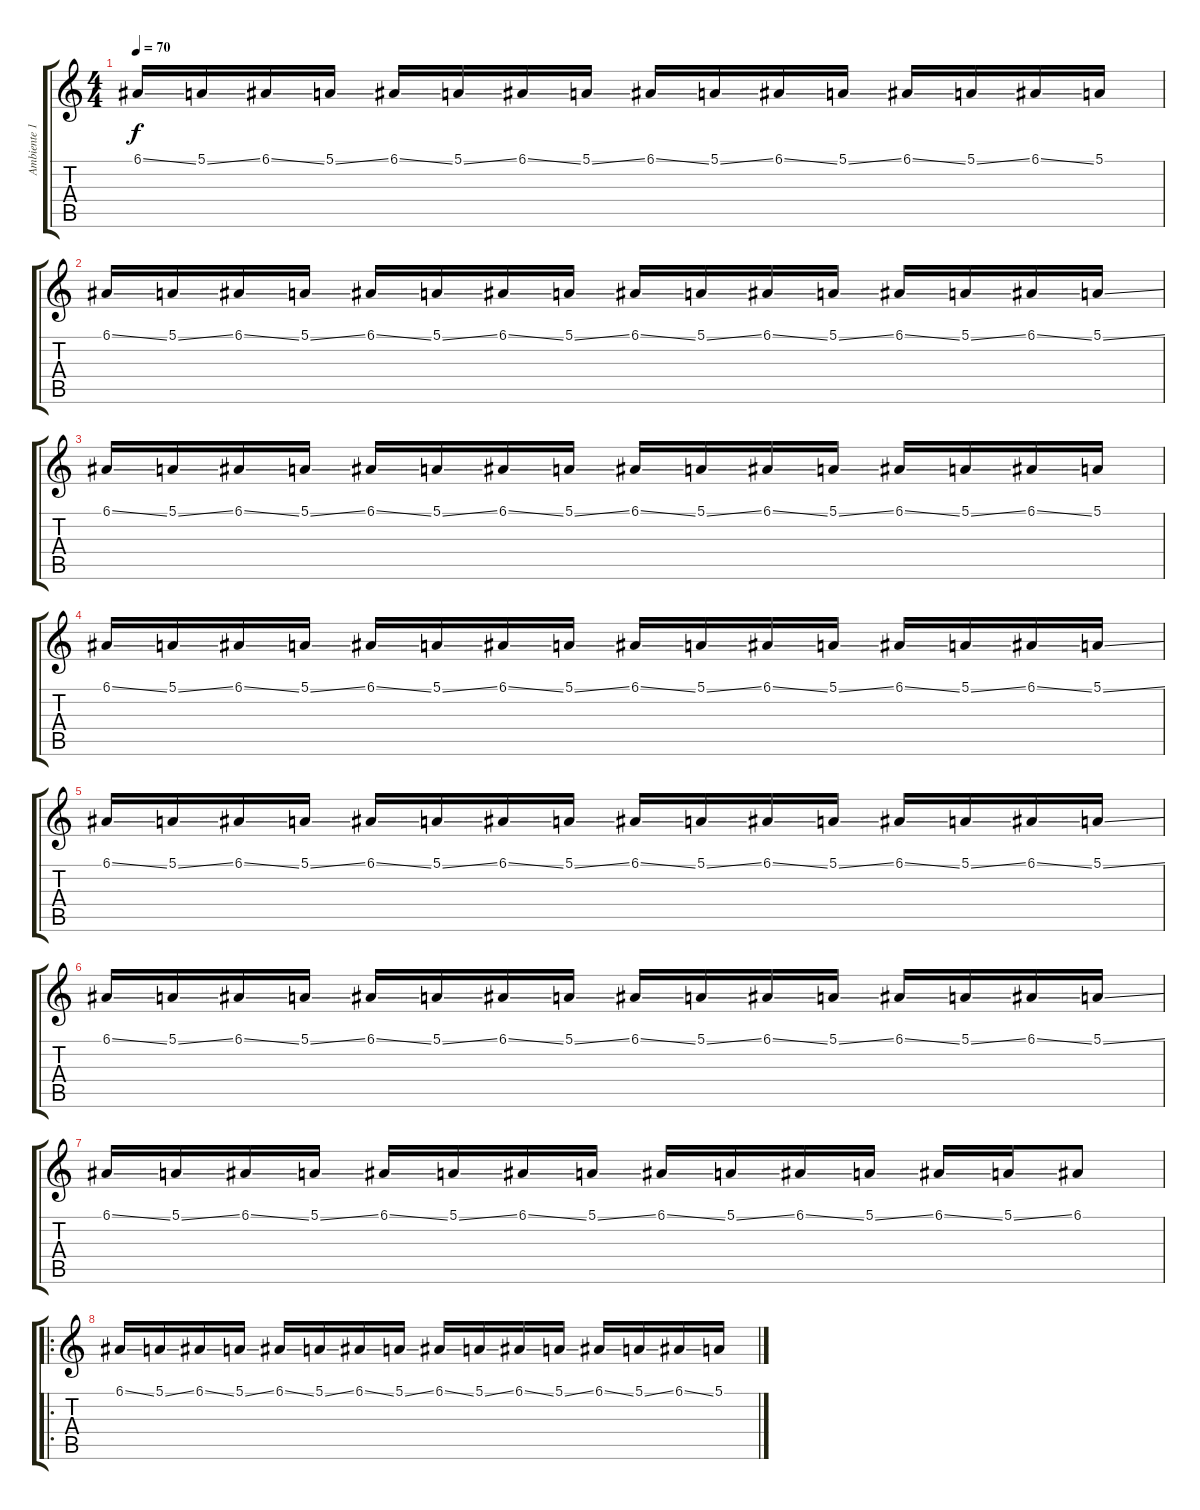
\track ("Ambiente 1" "Ambiente 1") {instrument tremolostrings}
\staff {score tabs}
\tuning (E4 B3 G3 D3 A2 E2) {hide}
\ts (4 4)
\tempo 70
\clef g2
\ks c
6.1{ss}.16{dy f} 5.1{ss}.16 6.1{ss}.16 5.1{ss}.16 6.1{ss}.16 5.1{ss}.16 6.1{ss}.16 5.1{ss}.16 6.1{ss}.16 5.1{ss}.16 6.1{ss}.16 5.1{ss}.16 6.1{ss}.16 5.1{ss}.16 6.1{ss}.16 5.1.16 |
6.1{ss}.16 5.1{ss}.16 6.1{ss}.16 5.1{ss}.16 6.1{ss}.16 5.1{ss}.16 6.1{ss}.16 5.1{ss}.16 6.1{ss}.16 5.1{ss}.16 6.1{ss}.16 5.1{ss}.16 6.1{ss}.16 5.1{ss}.16 6.1{ss}.16 5.1{ss}.16 |
6.1{ss}.16 5.1{ss}.16 6.1{ss}.16 5.1{ss}.16 6.1{ss}.16 5.1{ss}.16 6.1{ss}.16 5.1{ss}.16 6.1{ss}.16 5.1{ss}.16 6.1{ss}.16 5.1{ss}.16 6.1{ss}.16 5.1{ss}.16 6.1{ss}.16 5.1.16 |
6.1{ss}.16{volume 5} 5.1{ss}.16 6.1{ss}.16 5.1{ss}.16 6.1{ss}.16 5.1{ss}.16 6.1{ss}.16 5.1{ss}.16 6.1{ss}.16 5.1{ss}.16 6.1{ss}.16 5.1{ss}.16 6.1{ss}.16 5.1{ss}.16 6.1{ss}.16 5.1{ss}.16 |
6.1{ss}.16 5.1{ss}.16 6.1{ss}.16 5.1{ss}.16 6.1{ss}.16 5.1{ss}.16 6.1{ss}.16 5.1{ss}.16 6.1{ss}.16 5.1{ss}.16 6.1{ss}.16 5.1{ss}.16 6.1{ss}.16 5.1{ss}.16 6.1{ss}.16 5.1{ss}.16 |
6.1{ss}.16{volume 10} 5.1{ss}.16 6.1{ss}.16 5.1{ss}.16 6.1{ss}.16 5.1{ss}.16 6.1{ss}.16 5.1{ss}.16 6.1{ss}.16 5.1{ss}.16 6.1{ss}.16 5.1{ss}.16 6.1{ss}.16 5.1{ss}.16 6.1{ss}.16 5.1{ss}.16 |
6.1{ss}.16 5.1{ss}.16 6.1{ss}.16 5.1{ss}.16 6.1{ss}.16 5.1{ss}.16 6.1{ss}.16 5.1{ss}.16 6.1{ss}.16 5.1{ss}.16 6.1{ss}.16 5.1{ss}.16 6.1{ss}.16 5.1{ss}.16 6.1.8 |
\ro
6.1{ss}.16 5.1{ss}.16 6.1{ss}.16 5.1{ss}.16 6.1{ss}.16 5.1{ss}.16 6.1{ss}.16 5.1{ss}.16 6.1{ss}.16 5.1{ss}.16 6.1{ss}.16 5.1{ss}.16 6.1{ss}.16 5.1{ss}.16 6.1{ss}.16 5.1{ss}.16
